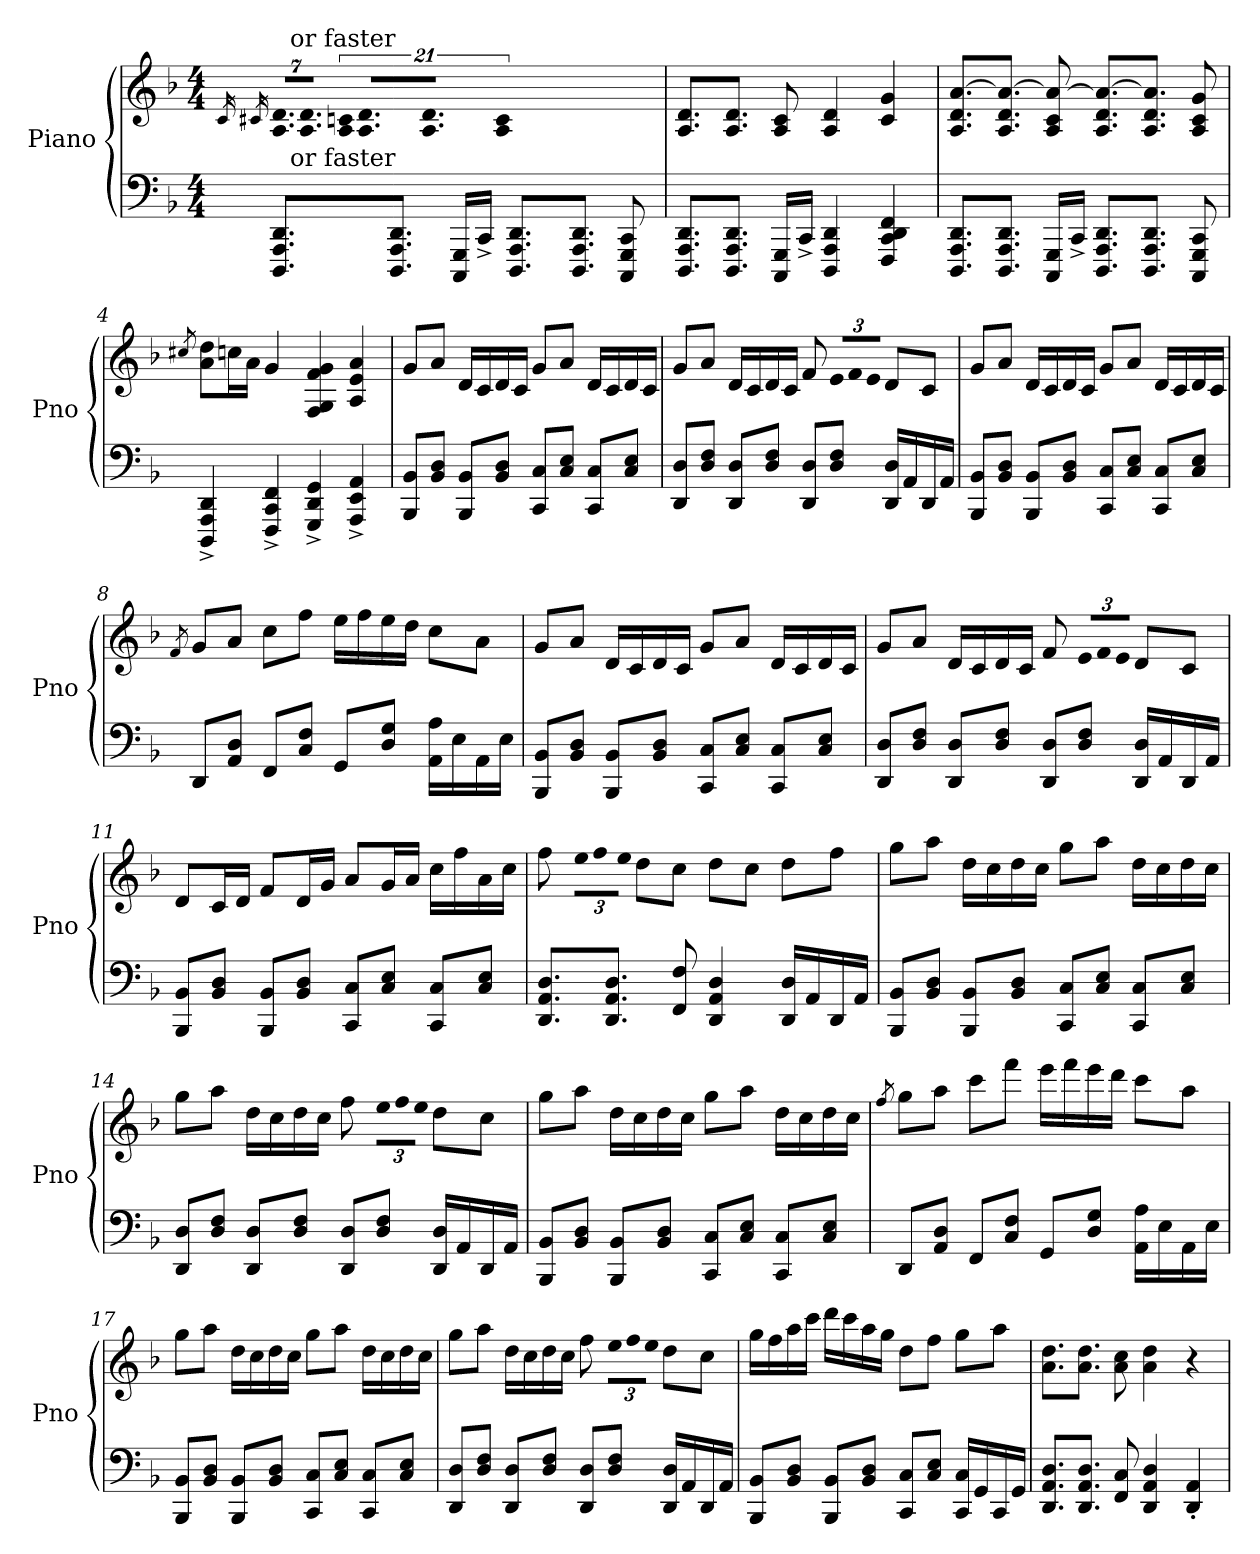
**kern	**kern
*part1	*part1
*staff2	*staff1
*I"Piano	*
*I'Pno	*
*clefF4	*clefG2
*k[b-]	*k[b-]
*d:	*d:
*M4/4	*M4/4
*MM154	*MM154
=1	=1
.	16qcL
.	16qc#X
!	!LO:N:vis=8.
*^	*
8.DDD 8.AAA 8.DDL	28ryy	28A 28dL
!	!	!LO:TX:a:t=or faster
!	!LO:TX:a:t=or faster	!
!	!	!LO:N:vis=8.
.	7%4ryy	28A 28dJ
!	!	!LO:N:vis=8
.	.	42A 42cn
!	!	!LO:N:vis=8.
.	.	28A 28dL
!	!	!LO:N:vis=8.
.	.	28A 28dJ
!	!	!LO:N:vis=8
.	.	42A 42c
8.DDD 8.AAA 8.DDJ	.	.
.	.	21%17ryy
16CCC 16GGGL	.	.
16CC^J	.	.
8.DDD 8.AAA 8.DDL	.	.
.	7%2ryy	.
8.DDD 8.AAA 8.DDJ	.	.
8CCC 8GGG 8CC	.	.
.	14.ryy	.
*v	*v	*
=2	=2
8.DDD 8.AAA 8.DDL	8.A 8.dL
8.DDD 8.AAA 8.DDJ	8.A 8.dJ
16CCC 16GGGL	8A 8c
16CC^J	.
4DDD 4AAA 4DD	4A 4d
4FFF 4CC 4DD 4FF	4c 4g
=3	=3
8.DDD 8.AAA 8.DDL	8.A 8.d [8.aL
8.DDD 8.AAA 8.DDJ	8.A 8.d 8.a_J
16CCC 16GGGL	8A 8c 8a_
16CC^J	.
8.DDD 8.AAA 8.DDL	8.A 8.d 8.a_L
8.DDD 8.AAA 8.DDJ	8.A 8.d 8.a]J
8CCC 8GGG 8CC	8A 8c 8g
=4	=4
.	8qcc#X
4DDD^ 4AAA^ 4DD^	8a 8ddL
.	16ccn
.	16aJ
4FFF^ 4CC^ 4FF^	4g
4GGG^ 4DD^ 4GG^	4F 4G 4f 4g
4AAA^ 4EE^ 4AA^	4A 4e 4a
=5	=5
8BBB- 8BB-L	8gL
8BB- 8DJ	8aJ
8BBB- 8BB-L	16dL
.	16c
8BB- 8DJ	16d
.	16cJ
8CC 8CL	8gL
8C 8EJ	8aJ
8CC 8CL	16dL
.	16c
8C 8EJ	16d
.	16cJ
=6	=6
8DD 8DL	8gL
8D 8FJ	8aJ
8DD 8DL	16dL
.	16c
8D 8FJ	16d
.	16cJ
8DD 8DL	8f
!	!LO:N:vis=16
8D 8FJ	24eL
!	!LO:N:vis=16
.	24f
!	!LO:N:vis=16
.	24eJ
16DD 16DL	8dL
16AA	.
16DD	8cJ
16AAJ	.
=7	=7
8BBB- 8BB-L	8gL
8BB- 8DJ	8aJ
8BBB- 8BB-L	16dL
.	16c
8BB- 8DJ	16d
.	16cJ
8CC 8CL	8gL
8C 8EJ	8aJ
8CC 8CL	16dL
.	16c
8C 8EJ	16d
.	16cJ
=8	=8
.	8qfL
8DDL	8gL
8AA 8DJ	8aJ
8FFL	8ccL
8C 8FJ	8ffJ
8GGL	16eeL
.	16ff
8D 8GJ	16ee
.	16ddJ
16AA 16AL	8ccL
16E	.
16AA	8aJ
16EJ	.
=9	=9
8BBB- 8BB-L	8gL
8BB- 8DJ	8aJ
8BBB- 8BB-L	16dL
.	16c
8BB- 8DJ	16d
.	16cJ
8CC 8CL	8gL
8C 8EJ	8aJ
8CC 8CL	16dL
.	16c
8C 8EJ	16d
.	16cJ
=10	=10
8DD 8DL	8gL
8D 8FJ	8aJ
8DD 8DL	16dL
.	16c
8D 8FJ	16d
.	16cJ
8DD 8DL	8f
!	!LO:N:vis=16
8D 8FJ	24eL
!	!LO:N:vis=16
.	24f
!	!LO:N:vis=16
.	24eJ
16DD 16DL	8dL
16AA	.
16DD	8cJ
16AAJ	.
=11	=11
8BBB- 8BB-L	8dL
8BB- 8DJ	16c
.	16dJ
8BBB- 8BB-L	8fL
8BB- 8DJ	16d
.	16gJ
8CC 8CL	8aL
8C 8EJ	16g
.	16aJ
8CC 8CL	16ccL
.	16ff
8C 8EJ	16a
.	16ccJ
=12	=12
8.DD 8.AA 8.DL	8ff
!	!LO:N:vis=16
.	24eeL
!	!LO:N:vis=16
.	24ff
8.DD 8.AA 8.DJ	.
!	!LO:N:vis=16
.	24eeJ
.	8ddL
8FF 8F	8ccJ
4DD 4AA 4D	8ddL
.	8ccJ
16DD 16DL	8ddL
16AA	.
16DD	8ffJ
16AAJ	.
=13	=13
8BBB- 8BB-L	8ggL
8BB- 8DJ	8aaJ
8BBB- 8BB-L	16ddL
.	16cc
8BB- 8DJ	16dd
.	16ccJ
8CC 8CL	8ggL
8C 8EJ	8aaJ
8CC 8CL	16ddL
.	16cc
8C 8EJ	16dd
.	16ccJ
=14	=14
8DD 8DL	8ggL
8D 8FJ	8aaJ
8DD 8DL	16ddL
.	16cc
8D 8FJ	16dd
.	16ccJ
8DD 8DL	8ff
!	!LO:N:vis=16
8D 8FJ	24eeL
!	!LO:N:vis=16
.	24ff
!	!LO:N:vis=16
.	24eeJ
16DD 16DL	8ddL
16AA	.
16DD	8ccJ
16AAJ	.
=15	=15
8BBB- 8BB-L	8ggL
8BB- 8DJ	8aaJ
8BBB- 8BB-L	16ddL
.	16cc
8BB- 8DJ	16dd
.	16ccJ
8CC 8CL	8ggL
8C 8EJ	8aaJ
8CC 8CL	16ddL
.	16cc
8C 8EJ	16dd
.	16ccJ
=16	=16
.	8qffL
8DDL	8ggL
8AA 8DJ	8aaJ
8FFL	8cccL
8C 8FJ	8fffJ
8GGL	16eeeL
.	16fff
8D 8GJ	16eee
.	16dddJ
16AA 16AL	8cccL
16E	.
16AA	8aaJ
16EJ	.
=17	=17
8BBB- 8BB-L	8ggL
8BB- 8DJ	8aaJ
8BBB- 8BB-L	16ddL
.	16cc
8BB- 8DJ	16dd
.	16ccJ
8CC 8CL	8ggL
8C 8EJ	8aaJ
8CC 8CL	16ddL
.	16cc
8C 8EJ	16dd
.	16ccJ
=18	=18
8DD 8DL	8ggL
8D 8FJ	8aaJ
8DD 8DL	16ddL
.	16cc
8D 8FJ	16dd
.	16ccJ
8DD 8DL	8ff
!	!LO:N:vis=16
8D 8FJ	24eeL
!	!LO:N:vis=16
.	24ff
!	!LO:N:vis=16
.	24eeJ
16DD 16DL	8ddL
16AA	.
16DD	8ccJ
16AAJ	.
=19	=19
8BBB- 8BB-L	16ggL
.	16ff
8BB- 8DJ	16aa
.	16cccJ
8BBB- 8BB-L	16dddL
.	16ccc
8BB- 8DJ	16aa
.	16ggJ
8CC 8CL	8ddL
8C 8EJ	8ffJ
16CC 16CL	8ggL
16GG	.
16CC	8aaJ
16GGJ	.
=20	=20
8.DD 8.AA 8.DL	8.a 8.ddL
8.DD 8.AA 8.DJ	8.a 8.ddJ
8FF 8C	8a 8cc
4DD 4AA 4D	4a 4dd
4DD' 4AA'	4r
=	=
*-	*-
